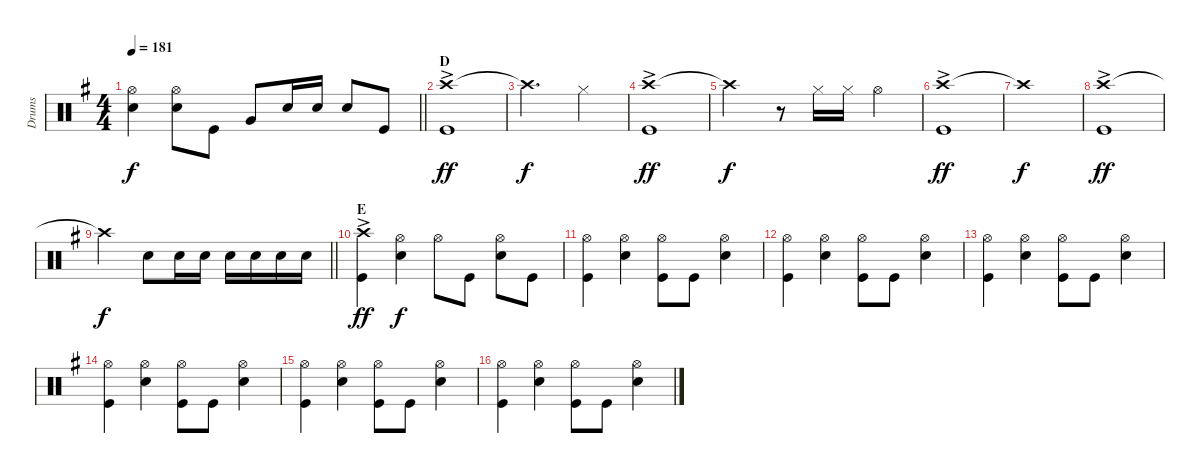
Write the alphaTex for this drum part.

\track ("Drums" "Drums") {instrument percussion}
\staff {score}
\articulation defaults
\ts (4 4)
\tempo 181
\clef neutral
\barLineRight lightlight
\ks g
("Hi-Hat (open)" "Snare (hit) 2").4{dy f} ("Hi-Hat (open)" "Snare (hit) 2").8 "Kick (hit)".8 "Very Low Tom (hit)".8 "Snare (hit) 2".16 "Snare (hit) 2".16 "Snare (hit) 2".8 "Kick (hit)".8 |
\section ("" "D")
("Crash high (hit)"{ac} "Kick (hit)").1{dy ff} |
"Crash high (hit)"{t}.2{d dy f} "Hi-Hat (closed)".4 |
("Crash high (hit)"{ac} "Kick (hit)").1{dy ff} |
"Crash high (hit)"{t}.2{dy f} r.8 "Hi-Hat (closed)".16 "Hi-Hat (closed)".16 "Hi-Hat (open)".4 |
("Crash high (hit)"{ac} "Kick (hit)").1{dy ff} |
"Crash high (hit)"{t}.1{dy f} |
("Crash high (hit)"{ac} "Kick (hit)").1{dy ff} |
\barLineRight lightlight "Crash high (hit)"{t}.2{dy f} "Snare (hit) 2".8 "Snare (hit) 2".16 "Snare (hit) 2".16 "Snare (hit) 2".16 "Snare (hit) 2".16 "Snare (hit) 2".16 "Snare (hit) 2".16
|
\section ("" "E")
("Crash high (hit)"{ac} "Kick (hit)").4{dy ff} ("Hi-Hat (open)" "Snare (hit) 2").4{dy f} "Hi-Hat (open)".8 "Kick (hit)".8 ("Hi-Hat (open)" "Snare (hit) 2").8 "Kick (hit)".8 |
("Hi-Hat (open)" "Kick (hit)").4 ("Hi-Hat (open)" "Snare (hit) 2").4 ("Hi-Hat (open)" "Kick (hit)").8 "Kick (hit)".8 ("Hi-Hat (open)" "Snare (hit) 2").4 |
("Hi-Hat (open)" "Kick (hit)").4 ("Hi-Hat (open)" "Snare (hit) 2").4 ("Hi-Hat (open)" "Kick (hit)").8 "Kick (hit)".8 ("Hi-Hat (open)" "Snare (hit) 2").4 |
("Hi-Hat (open)" "Kick (hit)").4 ("Hi-Hat (open)" "Snare (hit) 2").4 ("Hi-Hat (open)" "Kick (hit)").8 "Kick (hit)".8 ("Hi-Hat (open)" "Snare (hit) 2").4 |
("Hi-Hat (open)" "Kick (hit)").4 ("Hi-Hat (open)" "Snare (hit) 2").4 ("Hi-Hat (open)" "Kick (hit)").8 "Kick (hit)".8 ("Hi-Hat (open)" "Snare (hit) 2").4 |
("Hi-Hat (open)" "Kick (hit)").4 ("Hi-Hat (open)" "Snare (hit) 2").4 ("Hi-Hat (open)" "Kick (hit)").8 "Kick (hit)".8 ("Hi-Hat (open)" "Snare (hit) 2").4 |
("Hi-Hat (open)" "Kick (hit)").4 ("Hi-Hat (open)" "Snare (hit) 2").4 ("Hi-Hat (open)" "Kick (hit)").8 "Kick (hit)".8 ("Hi-Hat (open)" "Snare (hit) 2").4
